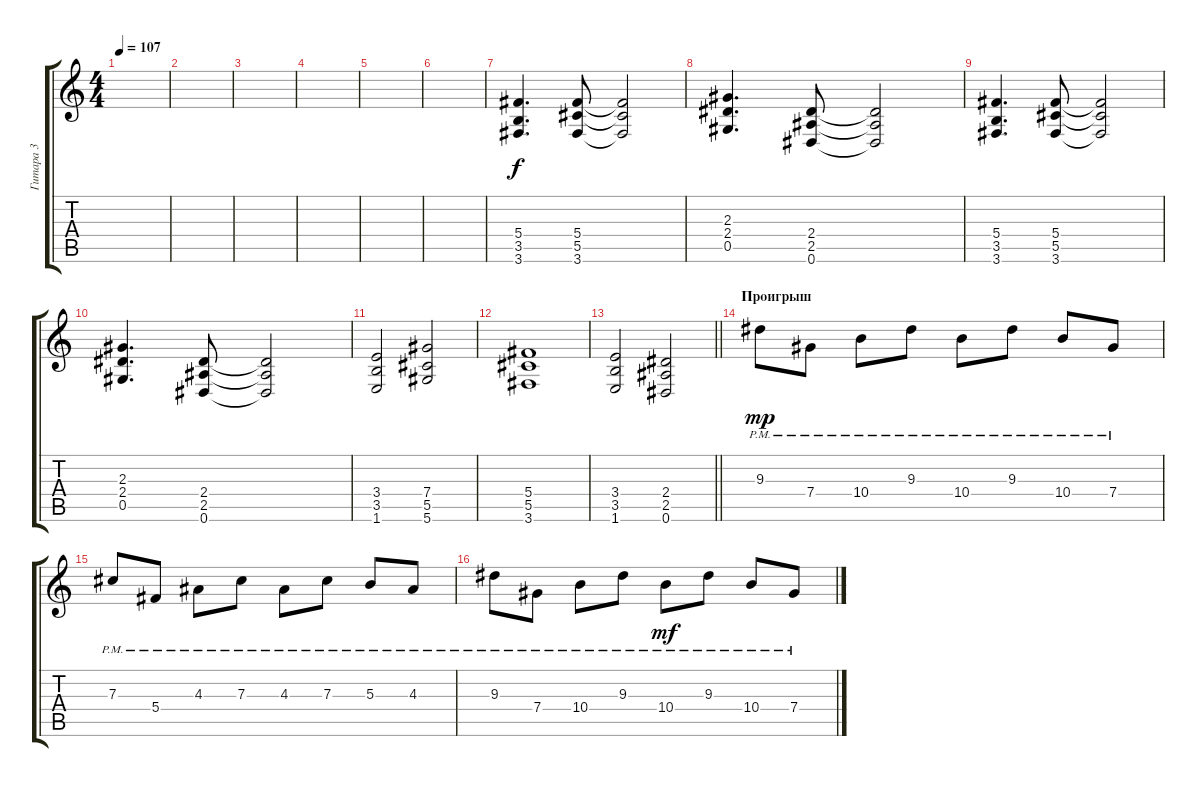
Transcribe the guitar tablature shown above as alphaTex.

\track ("Гитара 3" "Гитара 3") {instrument acousticguitarsteel}
\staff {score tabs}
\tuning (Eb4 Bb3 Gb3 Db3 Ab2 Eb2) {hide}
\ts (4 4)
\tempo 107
\clef g2
\ks c
|
|
|
|
|
|
(5.4 3.5 3.6).4{d instrument distortionguitar} (5.4 5.5 3.6).8 (5.4{t} 5.5{t} 3.6{t}).2 |
(2.3 2.4 0.5).4{d} (2.4 2.5 0.6).8 (2.4{t} 2.5{t} 0.6{t}).2 |
(5.4 3.5 3.6).4{d} (5.4 5.5 3.6).8 (5.4{t} 5.5{t} 3.6{t}).2 |
(2.3 2.4 0.5).4{d} (2.4 2.5 0.6).8 (2.4{t} 2.5{t} 0.6{t}).2 |
(3.4 3.5 1.6).2 (7.4 5.5 5.6).2 |
(5.4 5.5 3.6).1 |
\barLineRight lightlight
(3.4 3.5 1.6).2 (2.4 2.5 0.6).2 |
\section ("" "Проигрыш")
9.3{pm}.8{dy mp} 7.4{pm}.8 10.4{pm}.8 9.3{pm}.8 10.4{pm}.8 9.3{pm}.8 10.4{pm}.8 7.4{pm}.8 |
7.3{pm}.8 5.4{pm}.8 4.3{pm}.8 7.3{pm}.8 4.3{pm}.8 7.3{pm}.8 5.3{pm}.8 4.3{pm}.8 |
9.3{pm}.8 7.4{pm}.8 10.4{pm}.8 9.3{pm}.8 10.4{pm}.8{dy mf} 9.3{pm}.8 10.4{pm}.8 7.4{pm}.8
